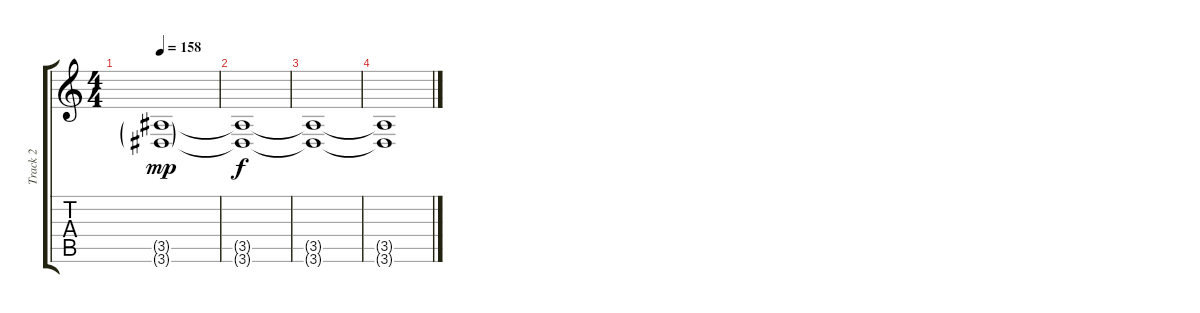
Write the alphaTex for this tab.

\track ("Track 2" "Track 2") {instrument distortionguitar}
\staff {score tabs}
\tuning (D4 A3 F3 C3 G2 C2) {hide}
\ts (4 4)
\tempo 158
\clef g2
\ks c
(3.5{g} 3.6{g}).1{dy mp} |
(3.5{t} 3.6{t}).1{dy f} |
(3.5{t} 3.6{t}).1 |
(3.5{t} 3.6{t}).1
